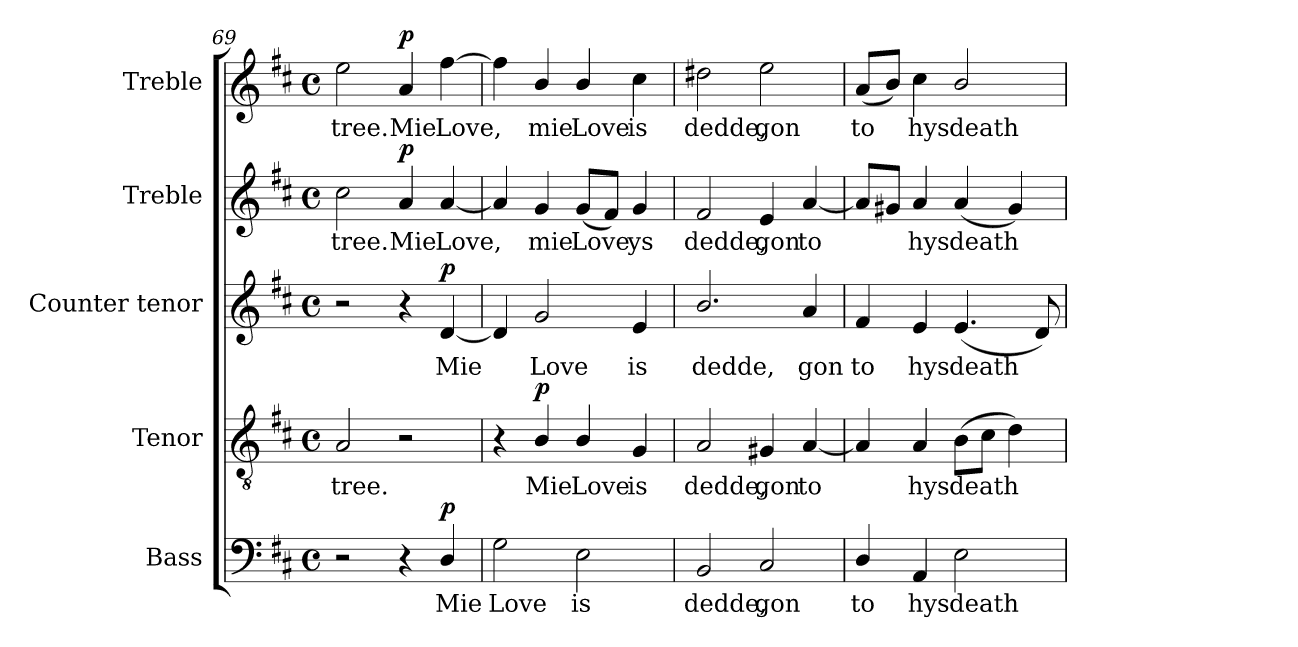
**kern	**text	**dynam	**kern	**text	**dynam	**kern	**text	**dynam	**kern	**text	**dynam	**kern	**text	**dynam
*part5	*part5	*part5	*part4	*part4	*part4	*part3	*part3	*part3	*part2	*part2	*part2	*part1	*part1	*part1
*staff5	*staff5	*staff5	*staff4	*staff4	*staff4	*staff3	*staff3	*staff3	*staff2	*staff2	*staff2	*staff1	*staff1	*staff1
*I"Bass	*	*	*I"Tenor	*	*	*I"Counter tenor	*	*	*I"Treble	*	*	*I"Treble	*	*
*I'B.	*	*	*I'T.	*	*	*	*	*	*	*	*	*	*	*
*clefF4	*	*	*clefGv2	*	*	*clefG2	*	*	*clefG2	*	*	*clefG2	*	*
*	*	*	*ITrd7c12	*	*	*	*	*	*	*	*	*	*	*
*k[f#c#]	*	*	*k[f#c#]	*	*	*k[f#c#]	*	*	*k[f#c#]	*	*	*k[f#c#]	*	*
*D:	*	*	*D:	*	*	*D:	*	*	*D:	*	*	*D:	*	*
*M4/4	*	*	*M4/4	*	*	*M4/4	*	*	*M4/4	*	*	*M4/4	*	*
*met(c)	*	*	*met(c)	*	*	*met(c)	*	*	*met(c)	*	*	*met(c)	*	*
=69	=69	=69	=69	=69	=69	=69	=69	=69	=69	=69	=69	=69	=69	=69
!	!	!	!	!LO:LY:b:color=#000000	!	!	!	!	!	!	!	!	!	!
!	!	!	!	!	!	!	!	!	!	!LO:LY:b:color=#000000	!	!	!	!
!	!	!	!	!	!	!	!	!	!	!	!	!	!LO:LY:b:color=#000000	!
2r	.	.	2AAi/	tree.	.	2r	.	.	2cc#i\	tree.	.	2eei\	tree.	.
!	!	!	!	!	!	!	!	!	!	!LO:LY:b:color=#000000	!	!	!	!
!	!	!	!	!	!	!	!	!	!	!	!	!	!LO:LY:b:color=#000000	!
4r	.	.	2r	.	.	4r	.	.	4ai/	Mie	p	4ai/	Mie	p
!	!LO:LY:b:color=#000000	!	!	!	!	!	!	!	!	!	!	!	!	!
!	!	!	!	!	!	!	!LO:LY:b:color=#000000	!	!	!	!	!	!	!
!	!	!	!	!	!	!	!	!	!	!LO:LY:b:color=#000000	!	!	!	!
!	!	!	!	!	!	!	!	!	!	!	!	!	!LO:LY:b:color=#000000	!
4Di/	Mie	p	.	.	.	[4di/	Mie	p	[4ai/	Love,	.	[4ff#i\	Love,	.
=70	=70	=70	=70	=70	=70	=70	=70	=70	=70	=70	=70	=70	=70	=70
!	!LO:LY:b:color=#000000	!	!	!	!	!	!	!	!	!	!	!	!	!
2Gi\	Love	.	4r	.	.	4di/]	.	.	4ai/]	.	.	4ff#i\]	.	.
!	!	!	!	!LO:LY:b:color=#000000	!	!	!	!	!	!	!	!	!	!
!	!	!	!	!	!	!	!LO:LY:b:color=#000000	!	!	!	!	!	!	!
!	!	!	!	!	!	!	!	!	!	!LO:LY:b:color=#000000	!	!	!	!
!	!	!	!	!	!	!	!	!	!	!	!	!	!LO:LY:b:color=#000000	!
.	.	.	4BBi/	Mie	p	2gi/	Love	.	4gi/	mie	.	4bi/	mie	.
!	!LO:LY:b:color=#000000	!	!	!	!	!	!	!	!	!	!	!	!	!
!	!	!	!	!LO:LY:b:color=#000000	!	!	!	!	!	!	!	!	!	!
!	!	!	!	!	!	!	!	!	!	!LO:LY:b:color=#000000	!	!	!	!
!	!	!	!	!	!	!	!	!	!	!	!	!	!LO:LY:b:color=#000000	!
2Ei\	is	.	4BBi/	Love	.	.	.	.	(8gi/L	Love	.	4bi/	Love	.
.	.	.	.	.	.	.	.	.	8f#i/J)	.	.	.	.	.
!	!	!	!	!LO:LY:b:color=#000000	!	!	!	!	!	!	!	!	!	!
!	!	!	!	!	!	!	!LO:LY:b:color=#000000	!	!	!	!	!	!	!
!	!	!	!	!	!	!	!	!	!	!LO:LY:b:color=#000000	!	!	!	!
!	!	!	!	!	!	!	!	!	!	!	!	!	!LO:LY:b:color=#000000	!
.	.	.	4GGi/	is	.	4ei/	is	.	4gi/	ys	.	4cc#i\	is	.
!!LO:LB:g=z
=71	=71	=71	=71	=71	=71	=71	=71	=71	=71	=71	=71	=71	=71	=71
!	!LO:LY:b:color=#000000	!	!	!	!	!	!	!	!	!	!	!	!	!
!	!	!	!	!LO:LY:b:color=#000000	!	!	!	!	!	!	!	!	!	!
!	!	!	!	!	!	!	!LO:LY:b:color=#000000	!	!	!	!	!	!	!
!	!	!	!	!	!	!	!	!	!	!LO:LY:b:color=#000000	!	!	!	!
!	!	!	!	!	!	!	!	!	!	!	!	!	!LO:LY:b:color=#000000	!
2BBi/	dedde,	.	2AAi/	dedde,	.	2.bi/	dedde,	.	2f#i/	dedde,	.	2dd#Xi\	dedde,	.
!	!LO:LY:b:color=#000000	!	!	!	!	!	!	!	!	!	!	!	!	!
!	!	!	!	!LO:LY:b:color=#000000	!	!	!	!	!	!	!	!	!	!
!	!	!	!	!	!	!	!	!	!	!LO:LY:b:color=#000000	!	!	!	!
!	!	!	!	!	!	!	!	!	!	!	!	!	!LO:LY:b:color=#000000	!
2C#i/	gon	.	4GG#Xi/	gon	.	.	.	.	4ei/	gon	.	2eei\	gon	.
!	!	!	!	!LO:LY:b:color=#000000	!	!	!	!	!	!	!	!	!	!
!	!	!	!	!	!	!	!LO:LY:b:color=#000000	!	!	!	!	!	!	!
!	!	!	!	!	!	!	!	!	!	!LO:LY:b:color=#000000	!	!	!	!
.	.	.	[4AAi/	to	.	4ai/	gon	.	[4ai/	to	.	.	.	.
=72	=72	=72	=72	=72	=72	=72	=72	=72	=72	=72	=72	=72	=72	=72
!	!LO:LY:b:color=#000000	!	!	!	!	!	!	!	!	!	!	!	!	!
!	!	!	!	!	!	!	!LO:LY:b:color=#000000	!	!	!	!	!	!	!
!	!	!	!	!	!	!	!	!	!	!	!	!	!LO:LY:b:color=#000000	!
4Di/	to	.	4AAi/]	.	.	4f#i/	to	.	8ai/L]	.	.	(8ai/L	to	.
.	.	.	.	.	.	.	.	.	8g#Xi/J	.	.	8bi/J)	.	.
!	!LO:LY:b:color=#000000	!	!	!	!	!	!	!	!	!	!	!	!	!
!	!	!	!	!LO:LY:b:color=#000000	!	!	!	!	!	!	!	!	!	!
!	!	!	!	!	!	!	!LO:LY:b:color=#000000	!	!	!	!	!	!	!
!	!	!	!	!	!	!	!	!	!	!LO:LY:b:color=#000000	!	!	!	!
!	!	!	!	!	!	!	!	!	!	!	!	!	!LO:LY:b:color=#000000	!
4AAi/	hys	.	4AAi/	hys	.	4ei/	hys	.	4ai/	hys	.	4cc#i\	hys	.
!	!LO:LY:b:color=#000000	!	!	!	!	!	!	!	!	!	!	!	!	!
!	!	!	!	!LO:LY:b:color=#000000	!	!	!	!	!	!	!	!	!	!
!	!	!	!	!	!	!	!LO:LY:b:color=#000000	!	!	!	!	!	!	!
!	!	!	!	!	!	!	!	!	!	!LO:LY:b:color=#000000	!	!	!	!
!	!	!	!	!	!	!	!	!	!	!	!	!	!LO:LY:b:color=#000000	!
2Ei\	death	.	(8BBi\L	death	.	(4.ei/	death	.	(4ai/	death	.	2bi/	death	.
.	.	.	8C#i\J	.	.	.	.	.	.	.	.	.	.	.
.	.	.	4Di\)	.	.	.	.	.	4g#i/)	.	.	.	.	.
.	.	.	.	.	.	8di/)	.	.	.	.	.	.	.	.
=	=	=	=	=	=	=	=	=	=	=	=	=	=	=
*-	*-	*-	*-	*-	*-	*-	*-	*-	*-	*-	*-	*-	*-	*-
